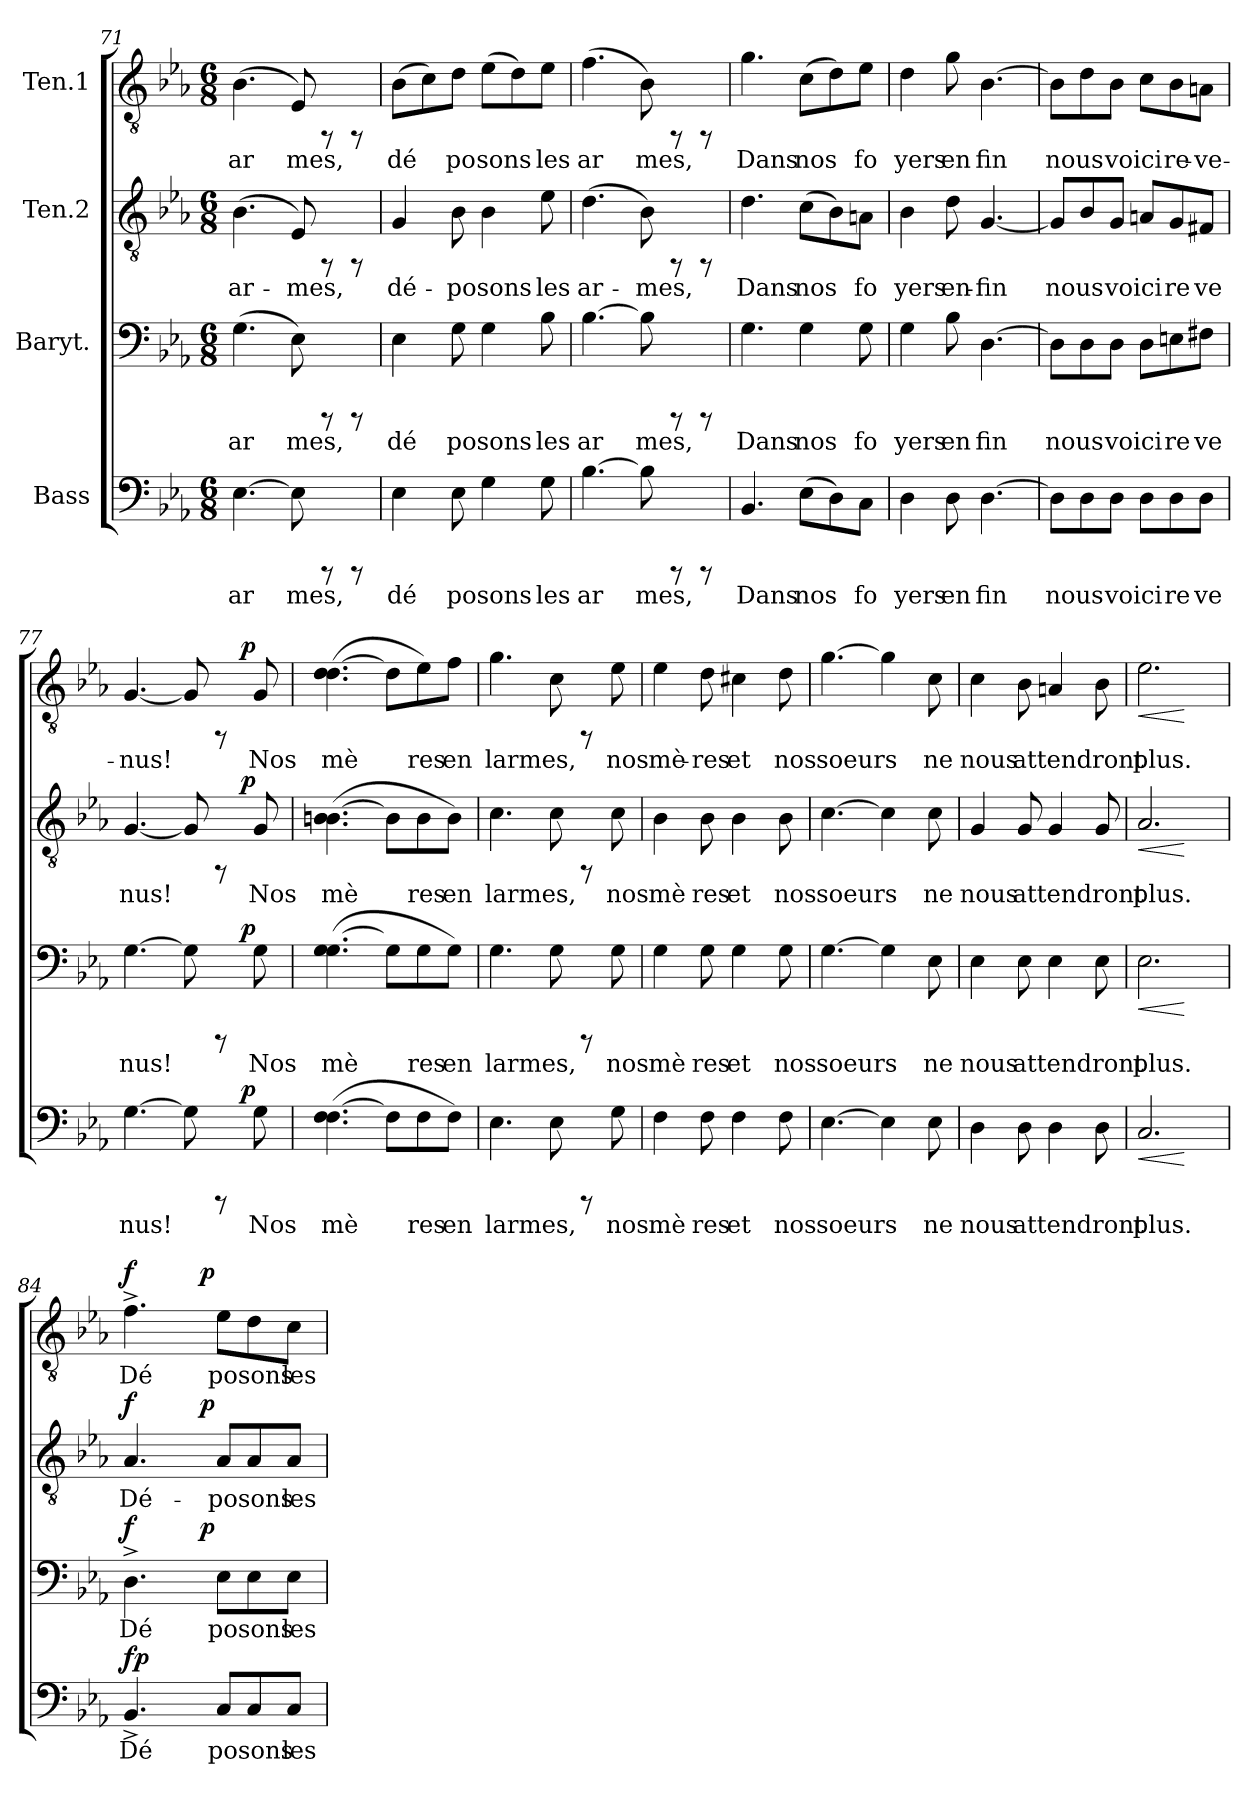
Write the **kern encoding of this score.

**kern	**text	**dynam	**kern	**text	**dynam	**kern	**text	**dynam	**kern	**text	**dynam
*part4	*part4	*part4	*part3	*part3	*part3	*part2	*part2	*part2	*part1	*part1	*part1
*staff4	*staff4	*staff4	*staff3	*staff3	*staff3	*staff2	*staff2	*staff2	*staff1	*staff1	*staff1
*I"Bass	*	*	*I"Baryt.	*	*	*I"Ten.2	*	*	*I"Ten.1	*	*
*clefF4	*	*	*clefF4	*	*	*clefGv2	*	*	*clefGv2	*	*
*k[b-e-a-]	*	*	*k[b-e-a-]	*	*	*k[b-e-a-]	*	*	*k[b-e-a-]	*	*
*E-:	*	*	*E-:	*	*	*E-:	*	*	*E-:	*	*
*M6/8	*	*	*M6/8	*	*	*M6/8	*	*	*M6/8	*	*
=71	=71	=71	=71	=71	=71	=71	=71	=71	=71	=71	=71
!	!LO:LY:b:cj	!	!	!LO:LY:b:cj	!	!	!LO:LY:b:cj	!	!	!LO:LY:b:cj	!
[>4.E-\	ar	.	(>4.G\	ar	.	(>4.B-\	ar-	.	(>4.B-\	ar	.
!	!LO:LY:b:cj	!	!	!LO:LY:b:cj	!	!	!LO:LY:b:cj	!	!	!LO:LY:b:cj	!
8E-\]	mes,	.	8E-\)	mes,	.	8E-/)	-mes,	.	8E-/)	mes,	.
8rCCC	.	.	8rCCC	.	.	8rFF	.	.	8rFF	.	.
8rCCC	.	.	8rCCC	.	.	8rFF	.	.	8rFF	.	.
=72	=72	=72	=72	=72	=72	=72	=72	=72	=72	=72	=72
!	!LO:LY:b:cj	!	!	!LO:LY:b:cj	!	!	!LO:LY:b:cj	!	!	!LO:LY:b:cj	!
4E-\	dé	.	4E-\	dé	.	4G/	dé-	.	(>8B-\L	dé	.
!	!	!	!	!	!	!	!	!	!	!LO:LY:b:cj	!
.	.	.	.	.	.	.	.	.	8c\)	.	.
!	!LO:LY:b:cj	!	!	!LO:LY:b:cj	!	!	!LO:LY:b:cj	!	!	!LO:LY:b:cj	!
8E-\	posons	.	8G\	posons	.	8B-\	-posons	.	8d\J	po	.
!	!LO:LY:b:cj	!	!	!LO:LY:b:cj	!	!	!LO:LY:b:cj	!	!	!LO:LY:b:cj	!
4G\	.	.	4G\	.	.	4B-\	.	.	(>8e-\L	sons	.
!	!	!	!	!	!	!	!	!	!	!LO:LY:b:cj	!
.	.	.	.	.	.	.	.	.	8d\)	.	.
!	!LO:LY:b:cj	!	!	!LO:LY:b:cj	!	!	!LO:LY:b:cj	!	!	!LO:LY:b:cj	!
8G\	les	.	8B-\	les	.	8e-\	les	.	8e-\J	les	.
=73	=73	=73	=73	=73	=73	=73	=73	=73	=73	=73	=73
!	!LO:LY:b:cj	!	!	!LO:LY:b:cj	!	!	!LO:LY:b:cj	!	!	!LO:LY:b:cj	!
[>4.B-\	ar	.	[>4.B-\	ar	.	(>4.d\	ar-	.	(>4.f\	ar	.
!	!LO:LY:b:cj	!	!	!LO:LY:b:cj	!	!	!LO:LY:b:cj	!	!	!LO:LY:b:cj	!
8B-\]	mes,	.	8B-\]	mes,	.	8B-\)	-mes,	.	8B-\)	mes,	.
8rCCC	.	.	8rCCC	.	.	8rFF	.	.	8rFF	.	.
8rCCC	.	.	8rCCC	.	.	8rFF	.	.	8rFF	.	.
=74	=74	=74	=74	=74	=74	=74	=74	=74	=74	=74	=74
!	!LO:LY:b:cj	!	!	!LO:LY:b:cj	!	!	!LO:LY:b:cj	!	!	!LO:LY:b:cj	!
4.BB-/	Dans	.	4.G\	Dans	.	4.d\	Dans	.	4.g\	Dans	.
!	!LO:LY:b:cj	!	!	!LO:LY:b:cj	!	!	!LO:LY:b:cj	!	!	!LO:LY:b:cj	!
(>8E-\L	nos	.	4G\	nos	.	(>8c\L	nos	.	(>8c\L	nos	.
!	!LO:LY:b:cj	!	!	!	!	!	!LO:LY:b:cj	!	!	!LO:LY:b:cj	!
8D\)	.	.	.	.	.	8B-\)	.	.	8d\)	.	.
!	!LO:LY:b:cj	!	!	!LO:LY:b:cj	!	!	!LO:LY:b:cj	!	!	!LO:LY:b:cj	!
8C\J	fo	.	8G\	fo	.	8An\J	fo	.	8e-\J	fo	.
=75	=75	=75	=75	=75	=75	=75	=75	=75	=75	=75	=75
!	!LO:LY:b:cj	!	!	!LO:LY:b:cj	!	!	!LO:LY:b:cj	!	!	!LO:LY:b:cj	!
4D\	yers	.	4G\	yers	.	4B-\	yers	.	4d\	yers	.
!	!LO:LY:b:cj	!	!	!LO:LY:b:cj	!	!	!LO:LY:b:cj	!	!	!LO:LY:b:cj	!
8D\	en	.	8B-\	en	.	8d\	en-	.	8g\	en	.
!	!LO:LY:b:cj	!	!	!LO:LY:b:cj	!	!	!LO:LY:b:cj	!	!	!LO:LY:b:cj	!
[<4.D\	fin	.	[<4.D\	fin	.	[<4.G/	-fin	.	[<4.B-\	fin	.
!!LO:LB:g=z
=76	=76	=76	=76	=76	=76	=76	=76	=76	=76	=76	=76
!	!LO:LY:b:cj	!	!	!LO:LY:b:cj	!	!	!LO:LY:b:cj	!	!	!LO:LY:b:cj	!
8D\L]	nous	.	8D\L]	nous	.	8G/L]	nous	.	8B-\L]	nous	.
!	!LO:LY:b:cj	!	!	!LO:LY:b:cj	!	!	!LO:LY:b:cj	!	!	!LO:LY:b:cj	!
8D\	.	.	8D\	.	.	8B-/	.	.	8d\	.	.
!	!LO:LY:b:cj	!	!	!LO:LY:b:cj	!	!	!LO:LY:b:cj	!	!	!LO:LY:b:cj	!
8D\J	voici	.	8D\J	voici	.	8G/J	voici	.	8B-\J	voici	.
!	!LO:LY:b:cj	!	!	!LO:LY:b:cj	!	!	!LO:LY:b:cj	!	!	!LO:LY:b:cj	!
8D\L	.	.	8D\L	.	.	8An/L	.	.	8c\L	.	.
!	!LO:LY:b:cj	!	!	!LO:LY:b:cj	!	!	!LO:LY:b:cj	!	!	!LO:LY:b:cj	!
8D\	re	.	8En\	re	.	8G/	re	.	8B-\	re-	.
!	!LO:LY:b:cj	!	!	!LO:LY:b:cj	!	!	!LO:LY:b:cj	!	!	!LO:LY:b:cj	!
8D\J	ve	.	8F#X\J	ve	.	8F#X/J	ve	.	8An\J	-ve-	.
=77	=77	=77	=77	=77	=77	=77	=77	=77	=77	=77	=77
!	!LO:LY:b:cj	!	!	!LO:LY:b:cj	!	!	!LO:LY:b:cj	!	!	!LO:LY:b:cj	!
*^	*	*	*^	*	*	*^	*	*	*^	*	*
[>4.G\	2ryy	nus!	.	[>4.G\	2ryy	nus!	.	[<4.G/	2ryy	nus!	.	[<4.G/	2ryy	-nus!	.
!	!	!LO:LY:b:cj	!	!	!	!LO:LY:b:cj	!	!	!	!LO:LY:b:cj	!	!	!	!LO:LY:b:cj	!
8G\]	.	.	.	8G\]	.	.	.	8G/]	.	.	.	8G/]	.	.	.
8rCCC	16.ryy	.	.	8rCCC	16.ryy	.	.	8rFF	16.ryy	.	.	8rFF	16.ryy	.	.
!	!	!	!LO:DY:a	!	!	!	!LO:DY:a	!	!	!	!LO:DY:a	!	!	!	!LO:DY:a
.	8ryy	.	p	.	8ryy	.	p	.	8ryy	.	p	.	8ryy	.	p
!	!	!LO:LY:b:cj	!	!	!	!LO:LY:b:cj	!	!	!	!LO:LY:b:cj	!	!	!	!LO:LY:b:cj	!
8G\	.	Nos	.	8G\	.	Nos	.	8G/	.	Nos	.	8G/	.	Nos	.
.	32ryy	.	.	.	32ryy	.	.	.	32ryy	.	.	.	32ryy	.	.
=78	=78	=78	=78	=78	=78	=78	=78	=78	=78	=78	=78	=78	=78	=78	=78
!	!	!	!	!	!	!	!	!	!	!	!	!LO:TX:a:t=espressivo	!	!	!
!	!	!	!	!	!	!	!	!LO:TX:a:t=espressivo	!	!	!	!	!	!	!
!	!	!	!	!LO:TX:a:t=espressivo	!	!	!	!	!	!	!	!	!	!	!
!LO:TX:a:t=espressivo	!	!	!	!	!	!	!	!	!	!	!	!	!	!	!
!	!	!LO:LY:b:cj	!	!	!	!LO:LY:b:cj	!	!	!	!LO:LY:b:cj	!	!	!	!LO:LY:b:cj	!
*v	*v	*	*	*	*	*	*	*v	*v	*	*	*v	*v	*	*
*	*	*	*v	*v	*	*	*	*	*	*	*	*
(>4.F\ [>4.F\	mè	.	(>4.G\ [>4.G\	mè	.	(>4.Bn\ [>4.Bn\	mè	.	(>4.d\ [>4.d\	mè-	.
!	!LO:LY:b:cj	!	!	!LO:LY:b:cj	!	!	!LO:LY:b:cj	!	!	!LO:LY:b:cj	!
8F\L]	.	.	8G\L]	.	.	8B\L]	.	.	8d\L]	--	.
!	!LO:LY:b:cj	!	!	!LO:LY:b:cj	!	!	!LO:LY:b:cj	!	!	!LO:LY:b:cj	!
8F\	res	.	8G\	res	.	8B\	res	.	8e-\)	-res	.
!	!LO:LY:b:cj	!	!	!LO:LY:b:cj	!	!	!LO:LY:b:cj	!	!	!LO:LY:b:cj	!
8F\J)	en	.	8G\J)	en	.	8B\J)	en	.	8f\J	en	.
=79	=79	=79	=79	=79	=79	=79	=79	=79	=79	=79	=79
!	!LO:LY:b:cj	!	!	!LO:LY:b:cj	!	!	!LO:LY:b:cj	!	!	!LO:LY:b:cj	!
4.E-\	larmes,	.	4.G\	larmes,	.	4.c\	larmes,	.	4.g\	larmes,	.
!	!LO:LY:b:cj	!	!	!LO:LY:b:cj	!	!	!LO:LY:b:cj	!	!	!LO:LY:b:cj	!
8E-\	.	.	8G\	.	.	8c\	.	.	8c\	.	.
8rCCC	.	.	8rCCC	.	.	8rFF	.	.	8rFF	.	.
!	!LO:LY:b:cj	!	!	!LO:LY:b:cj	!	!	!LO:LY:b:cj	!	!	!LO:LY:b:cj	!
8G\	nos	.	8G\	nos	.	8c\	nos	.	8e-\	nos	.
=80	=80	=80	=80	=80	=80	=80	=80	=80	=80	=80	=80
!	!LO:LY:b:cj	!	!	!LO:LY:b:cj	!	!	!LO:LY:b:cj	!	!	!LO:LY:b:cj	!
4F\	mè	.	4G\	mè	.	4B-\	mè	.	4e-\	mè-	.
!	!LO:LY:b:cj	!	!	!LO:LY:b:cj	!	!	!LO:LY:b:cj	!	!	!LO:LY:b:cj	!
8F\	res	.	8G\	res	.	8B-\	res	.	8d\	-res	.
!	!LO:LY:b:cj	!	!	!LO:LY:b:cj	!	!	!LO:LY:b:cj	!	!	!LO:LY:b:cj	!
4F\	et	.	4G\	et	.	4B-\	et	.	4c#X\	et	.
!	!LO:LY:b:cj	!	!	!LO:LY:b:cj	!	!	!LO:LY:b:cj	!	!	!LO:LY:b:cj	!
8F\	nos	.	8G\	nos	.	8B-\	nos	.	8d\	nos	.
=81	=81	=81	=81	=81	=81	=81	=81	=81	=81	=81	=81
!	!LO:LY:b:cj	!	!	!LO:LY:b:cj	!	!	!LO:LY:b:cj	!	!	!LO:LY:b:cj	!
[>4.E-\	soeurs	.	[>4.G\	soeurs	.	[>4.c\	soeurs	.	[>4.g\	soeurs	.
!	!LO:LY:b:cj	!	!	!LO:LY:b:cj	!	!	!LO:LY:b:cj	!	!	!LO:LY:b:cj	!
4E-\]	.	.	4G\]	.	.	4c\]	.	.	4g\]	.	.
!	!LO:LY:b:cj	!	!	!LO:LY:b:cj	!	!	!LO:LY:b:cj	!	!	!LO:LY:b:cj	!
8E-\	ne	.	8E-\	ne	.	8c\	ne	.	8c\	ne	.
=82	=82	=82	=82	=82	=82	=82	=82	=82	=82	=82	=82
!	!LO:LY:b:cj	!	!	!LO:LY:b:cj	!	!	!LO:LY:b:cj	!	!	!LO:LY:b:cj	!
4D\	nous	.	4E-\	nous	.	4G/	nous	.	4c\	nous	.
!	!LO:LY:b:cj	!	!	!LO:LY:b:cj	!	!	!LO:LY:b:cj	!	!	!LO:LY:b:cj	!
8D\	attendront	.	8E-\	attendront	.	8G/	attendront	.	8B-\	attendront	.
!	!LO:LY:b:cj	!	!	!LO:LY:b:cj	!	!	!LO:LY:b:cj	!	!	!LO:LY:b:cj	!
4D\	.	.	4E-\	.	.	4G/	.	.	4An/	.	.
!	!LO:LY:b:cj	!	!	!LO:LY:b:cj	!	!	!LO:LY:b:cj	!	!	!LO:LY:b:cj	!
8D\	.	.	8E-\	.	.	8G/	.	.	8B-\	.	.
!!LO:PB:g=z
=83	=83	=83	=83	=83	=83	=83	=83	=83	=83	=83	=83
!	!LO:LY:b:cj	!LO:HP:b	!	!LO:LY:b:cj	!LO:HP:b	!	!LO:LY:b:cj	!LO:HP:b	!	!LO:LY:b:cj	!LO:HP:b
2.C/	plus.	<	2.E-\	plus.	<	2.A-/	plus.	<	2.e-\	plus.	<
.	.	[	.	.	[	.	.	[	.	.	[
=84	=84	=84	=84	=84	=84	=84	=84	=84	=84	=84	=84
!	!LO:LY:b:cj	!LO:DY:a	!	!LO:LY:b:cj	!	!	!LO:LY:b:cj	!	!	!LO:LY:b:cj	!
!	!	!LO:DY:n=1:a	!	!	!LO:DY:a	!	!	!LO:DY:a	!	!	!LO:DY:a
*	*	*	*^	*	*	*^	*	*	*^	*	*
4.BB-^</	Dé	f p	4.D^>\	4ryy	Dé	f	4.A-/	4ryy	Dé-	f	4.f^>\	4ryy	Dé	f
.	.	.	.	16ryy	.	.	.	16ryy	.	.	.	16ryy	.	.
.	.	.	.	64ryy	.	.	.	64ryy	.	.	.	64ryy	.	.
!	!	!	!	!	!	!LO:DY:a	!	!	!	!LO:DY:a	!	!	!	!LO:DY:a
.	.	.	.	4ryy	.	p	.	4ryy	.	p	.	4ryy	.	p
!	!LO:LY:b:cj	!	!	!	!LO:LY:b:cj	!	!	!	!LO:LY:b:cj	!	!	!	!LO:LY:b:cj	!
8C/L	posons	.	8E-\L	.	posons	.	8A-/L	.	-posons	.	8e-\L	.	posons	.
!	!LO:LY:b:cj	!	!	!	!LO:LY:b:cj	!	!	!	!LO:LY:b:cj	!	!	!	!LO:LY:b:cj	!
8C/	.	.	8E-\	.	.	.	8A-/	.	.	.	8d\	.	.	.
.	.	.	.	8ryy	.	.	.	8ryy	.	.	.	8ryy	.	.
!	!LO:LY:b:cj	!	!	!	!LO:LY:b:cj	!	!	!	!LO:LY:b:cj	!	!	!	!LO:LY:b:cj	!
8C/J	les	.	8E-\J	.	les	.	8A-/J	.	les	.	8c\J	.	les	.
.	.	.	.	32.ryy	.	.	.	32.ryy	.	.	.	32.ryy	.	.
*	*	*	*v	*v	*	*	*	*	*	*	*v	*v	*	*
*	*	*	*	*	*	*v	*v	*	*	*	*	*
=	=	=	=	=	=	=	=	=	=	=	=
*-	*-	*-	*-	*-	*-	*-	*-	*-	*-	*-	*-
